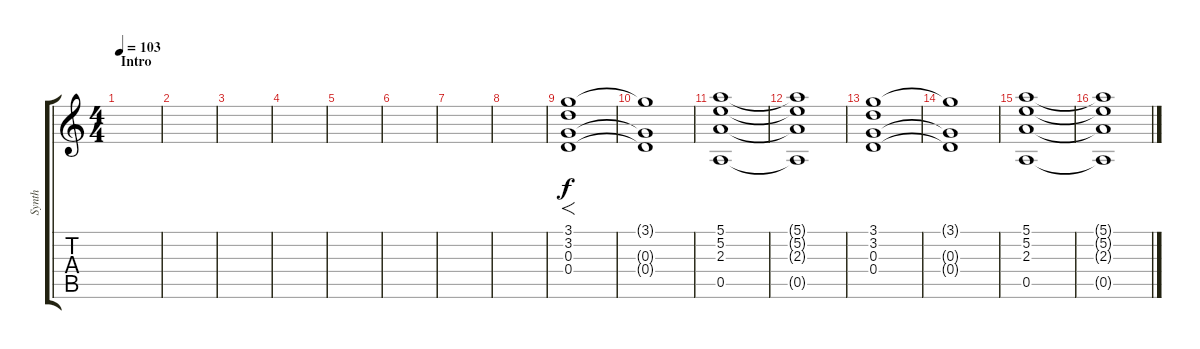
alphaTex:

\track ("Synth" "Synth") {instrument synthstrings1}
\staff {score tabs}
\tuning (E5 B4 G4 D4 A3 E3) {hide}
\ts (4 4)
\section ("" "Intro")
\tempo 103
\clef g2
\ks c
|
|
|
|
|
|
|
|
(3.1 3.2 0.3 0.4).1{f} |
(3.1{t} 0.3{t} 0.4{t}).1 |
(5.1 5.2 2.3 0.5).1 |
(5.1{t} 5.2{t} 2.3{t} 0.5{t}).1 |
(3.1 3.2 0.3 0.4).1 |
(3.1{t} 0.3{t} 0.4{t}).1 |
(5.1 5.2 2.3 0.5).1 |
(5.1{t} 5.2{t} 2.3{t} 0.5{t}).1
